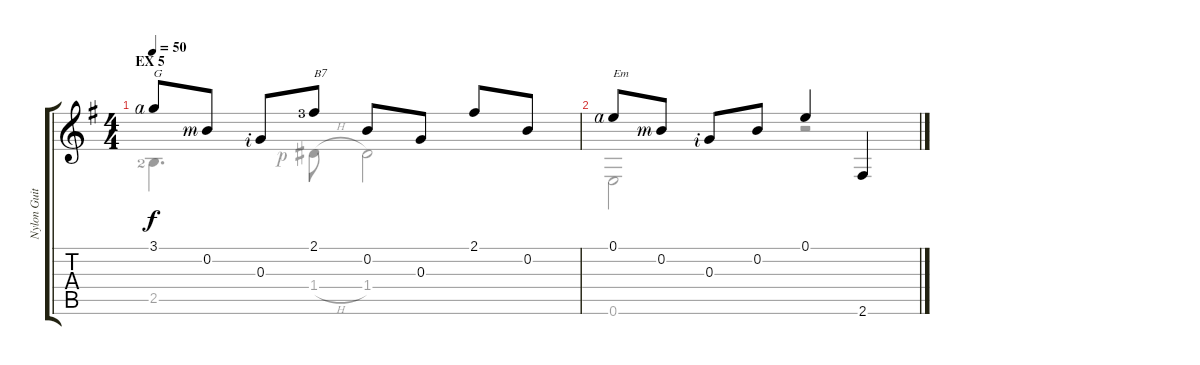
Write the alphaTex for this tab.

\track ("Nylon Guitar" "Nylon Guit") {instrument acousticguitarnylon}
\staff {score tabs}
\tuning (E4 B3 G3 D3 A2 E2) {hide}
\voice
\ts (4 4)
\section ("" "EX 5")
\tempo 50
\clef g2
\ks g
3.1{rf 4}.8{txt "G" dy f instrument acousticguitarnylon} 0.2{rf 3}.8 0.3{rf 2}.8 2.1{lf 4}.8{txt "B7"} 0.2.8 0.3.8 2.1.8 0.2.8 |
0.1{rf 4}.8{txt "Em"} 0.2{rf 3}.8 0.3{rf 2}.8 0.2.8 0.1.4 2.6.4
\voice
\clef g2
\ottava regular
\simile none
\ks g
2.5{lf 3}.4{d dy f} 1.4{h rf 1}.8 1.4.2 |
0.6.2 r.2
